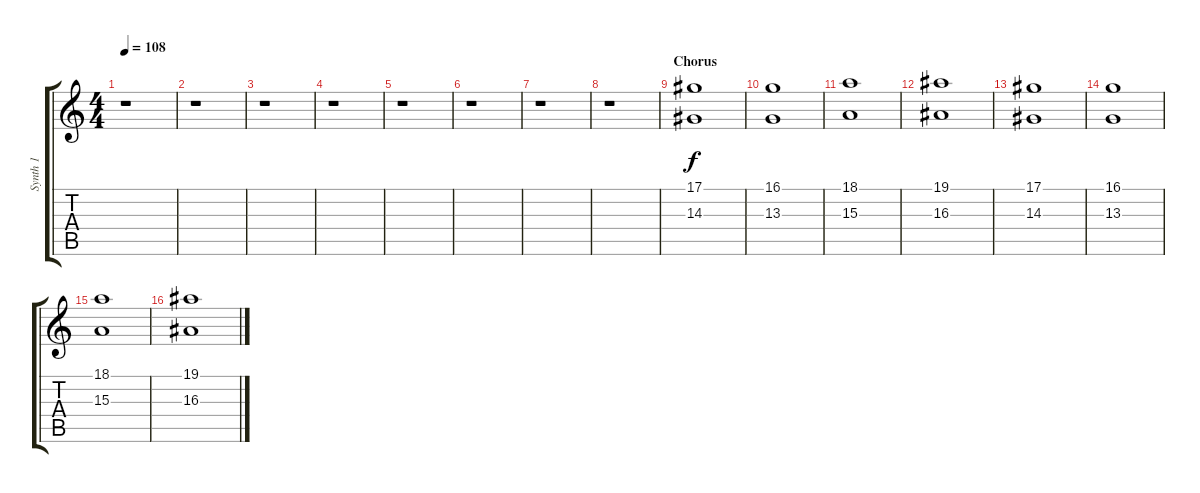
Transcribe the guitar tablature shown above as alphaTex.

\track ("Synth 1" "Synth 1") {instrument synthstrings1}
\staff {score tabs}
\tuning (Eb4 Bb3 Gb3 Db3 Ab2 Db2) {hide}
\ts (4 4)
\tempo 108
\clef g2
\ks c
r.1{dy f} |
r.1 |
r.1 |
r.1 |
r.1 |
r.1 |
r.1 |
r.1 |
\section ("" "Chorus")
(17.1 14.3).1 |
(16.1 13.3).1 |
(18.1 15.3).1 |
(19.1 16.3).1 |
(17.1 14.3).1 |
(16.1 13.3).1 |
(18.1 15.3).1 |
(19.1 16.3).1
